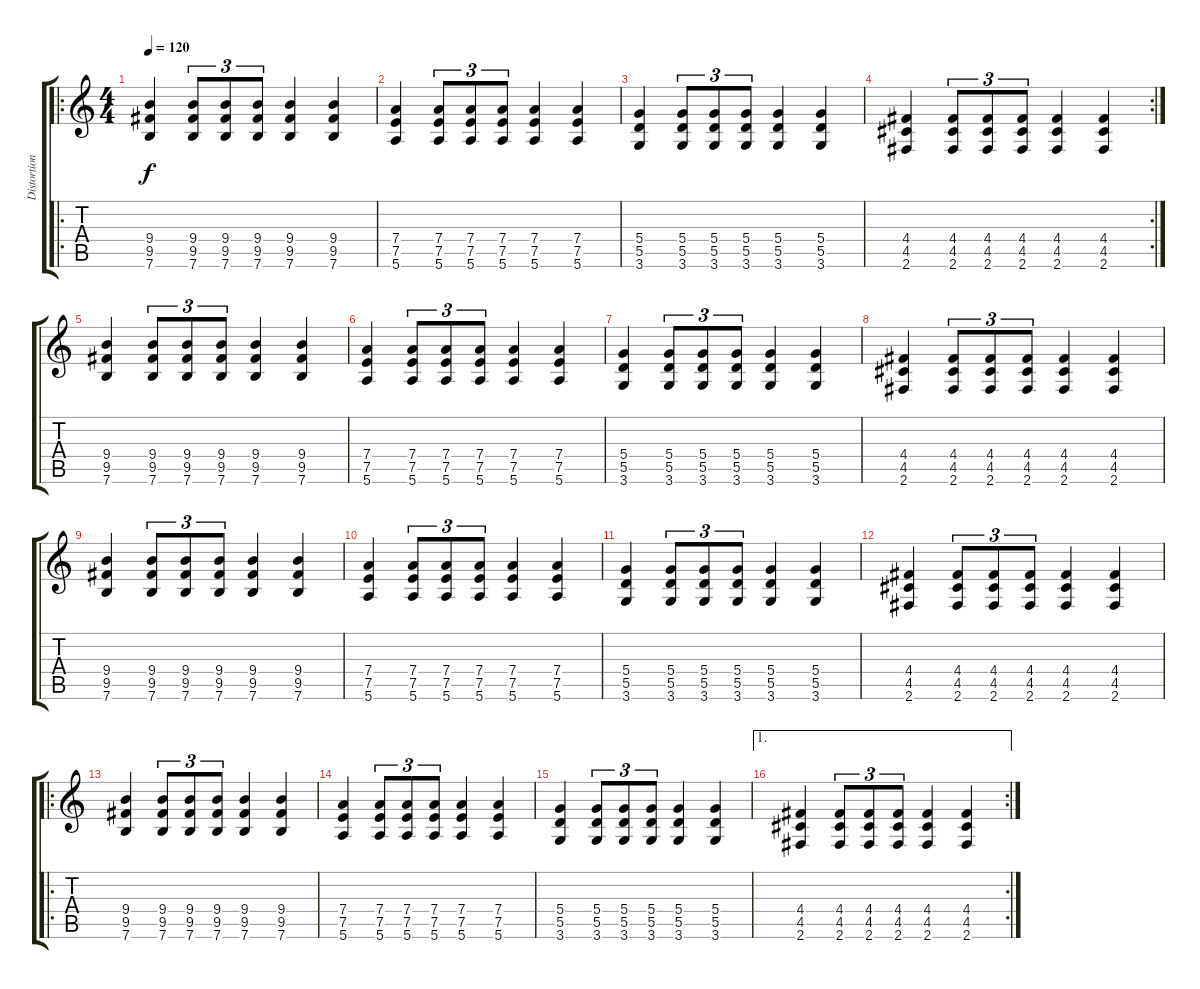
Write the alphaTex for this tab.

\track ("Distortion" "Distortion") {instrument distortionguitar}
\staff {score tabs}
\tuning (E4 B3 G3 D3 A2 E2) {hide}
\ro
\ts (4 4)
\tempo 120
\clef g2
\ks c
(9.4 9.5 7.6).4{dy f} (9.4 9.5 7.6).8{tu (3 2)} (9.4 9.5 7.6).8{tu (3 2)} (9.4 9.5 7.6).8{tu (3 2)} (9.4 9.5 7.6).4 (9.4 9.5 7.6).4 |
(7.4 7.5 5.6).4 (7.4 7.5 5.6).8{tu (3 2)} (7.4 7.5 5.6).8{tu (3 2)} (7.4 7.5 5.6).8{tu (3 2)} (7.4 7.5 5.6).4 (7.4 7.5 5.6).4 |
(5.4 5.5 3.6).4 (5.4 5.5 3.6).8{tu (3 2)} (5.4 5.5 3.6).8{tu (3 2)} (5.4 5.5 3.6).8{tu (3 2)} (5.4 5.5 3.6).4 (5.4 5.5 3.6).4 |
\rc 2
(4.4 4.5 2.6).4 (4.4 4.5 2.6).8{tu (3 2)} (4.4 4.5 2.6).8{tu (3 2)} (4.4 4.5 2.6).8{tu (3 2)} (4.4 4.5 2.6).4 (4.4 4.5 2.6).4 |
(9.4 9.5 7.6).4 (9.4 9.5 7.6).8{tu (3 2)} (9.4 9.5 7.6).8{tu (3 2)} (9.4 9.5 7.6).8{tu (3 2)} (9.4 9.5 7.6).4 (9.4 9.5 7.6).4 |
(7.4 7.5 5.6).4 (7.4 7.5 5.6).8{tu (3 2)} (7.4 7.5 5.6).8{tu (3 2)} (7.4 7.5 5.6).8{tu (3 2)} (7.4 7.5 5.6).4 (7.4 7.5 5.6).4 |
(5.4 5.5 3.6).4 (5.4 5.5 3.6).8{tu (3 2)} (5.4 5.5 3.6).8{tu (3 2)} (5.4 5.5 3.6).8{tu (3 2)} (5.4 5.5 3.6).4 (5.4 5.5 3.6).4 |
(4.4 4.5 2.6).4 (4.4 4.5 2.6).8{tu (3 2)} (4.4 4.5 2.6).8{tu (3 2)} (4.4 4.5 2.6).8{tu (3 2)} (4.4 4.5 2.6).4 (4.4 4.5 2.6).4 |
(9.4 9.5 7.6).4 (9.4 9.5 7.6).8{tu (3 2)} (9.4 9.5 7.6).8{tu (3 2)} (9.4 9.5 7.6).8{tu (3 2)} (9.4 9.5 7.6).4 (9.4 9.5 7.6).4 |
(7.4 7.5 5.6).4 (7.4 7.5 5.6).8{tu (3 2)} (7.4 7.5 5.6).8{tu (3 2)} (7.4 7.5 5.6).8{tu (3 2)} (7.4 7.5 5.6).4 (7.4 7.5 5.6).4 |
(5.4 5.5 3.6).4 (5.4 5.5 3.6).8{tu (3 2)} (5.4 5.5 3.6).8{tu (3 2)} (5.4 5.5 3.6).8{tu (3 2)} (5.4 5.5 3.6).4 (5.4 5.5 3.6).4 |
(4.4 4.5 2.6).4 (4.4 4.5 2.6).8{tu (3 2)} (4.4 4.5 2.6).8{tu (3 2)} (4.4 4.5 2.6).8{tu (3 2)} (4.4 4.5 2.6).4 (4.4 4.5 2.6).4 |
\ro
(9.4 9.5 7.6).4 (9.4 9.5 7.6).8{tu (3 2)} (9.4 9.5 7.6).8{tu (3 2)} (9.4 9.5 7.6).8{tu (3 2)} (9.4 9.5 7.6).4 (9.4 9.5 7.6).4 |
(7.4 7.5 5.6).4 (7.4 7.5 5.6).8{tu (3 2)} (7.4 7.5 5.6).8{tu (3 2)} (7.4 7.5 5.6).8{tu (3 2)} (7.4 7.5 5.6).4 (7.4 7.5 5.6).4 |
(5.4 5.5 3.6).4 (5.4 5.5 3.6).8{tu (3 2)} (5.4 5.5 3.6).8{tu (3 2)} (5.4 5.5 3.6).8{tu (3 2)} (5.4 5.5 3.6).4 (5.4 5.5 3.6).4 |
\ae 1
\rc 2
(4.4 4.5 2.6).4 (4.4 4.5 2.6).8{tu (3 2)} (4.4 4.5 2.6).8{tu (3 2)} (4.4 4.5 2.6).8{tu (3 2)} (4.4 4.5 2.6).4 (4.4 4.5 2.6).4
